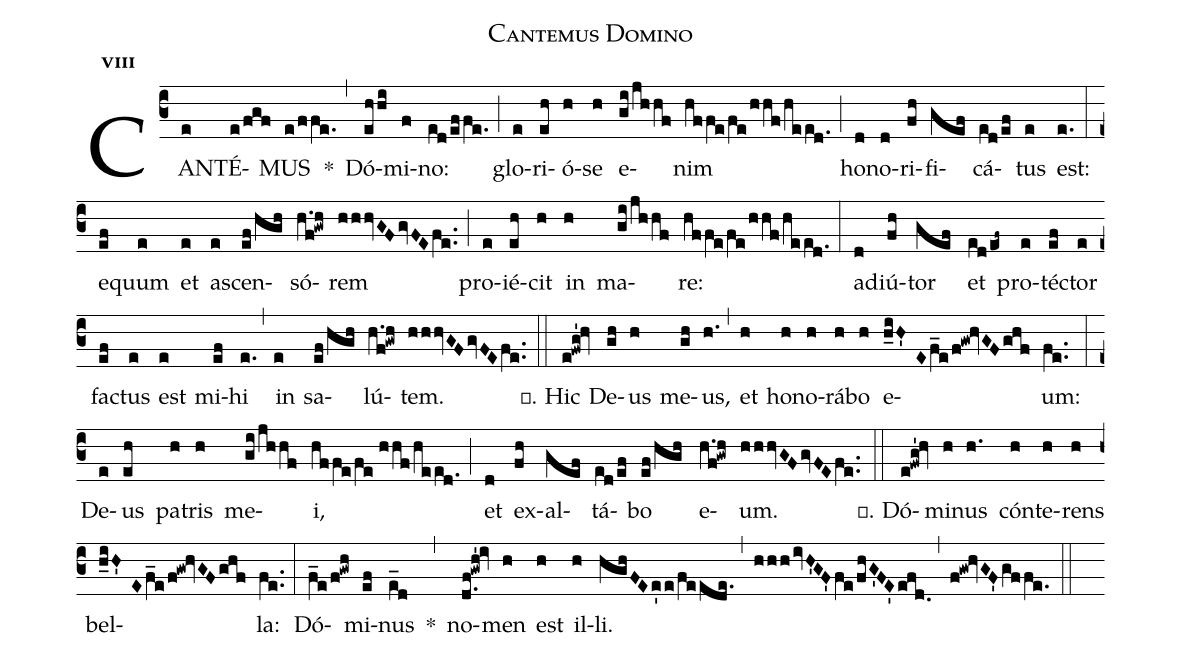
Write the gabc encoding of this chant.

name:Cantemus Domino;
mode:8;
%%
(c3) CAN(e)TÉ(e/fgf)MUS(e/ffe.) *(,) Dó(ehhi)mi(f)no:(ed/effe.) (;) glo(e)ri(eh)ó(h)se(h) e(gi/jhhf)nim(hffe/fe/hhf/heed.) (;) ho(d)no(d)ri(fh)fi(gef)cá(ed/ef)tus(e) est:(e.) (:) e(ef)quum(e) et(e) a(e)scen(ef/hgh)só(h.f!gwh)rem(hhhvGFgvFEfe..) (;) pro(e)ié(eh)cit(h) in(h) ma(gi/jhhf)re:(hffe/fe/hhf/heed.) (:) ad(d)iú(fh)tor(gef) et(ed/ef~) pro(e)téc(ef)tor(e) fac(ef)tus(e) est(e) mi(ef)hi(e.) (,) in(e) sa(ef/hgh)lú(h.f!gwh)tem.(hhhvGF/gvFEfe..) (::) ℣. Hic(e!fwg'!hv) De(gh)us(h) me(gh)us,(h.) (,) et(h) ho(h)no(h)rá(h)bo(h) e(h_iH'E/f_e/f!gw!hvGF/ghf)um:(fe..) (:) De(e)us(eh) pa(h)tris(h) me(gi/jhhf)i,(hffe/fe//hhf/heed.) (;) et(d) ex(fh)al(gef)tá(ed/ef)bo(ef/hgh) e(h.f!gwh)um.(hhhvGFgvFEfe..) (::) ℣. Dó(e!fwg'!hv)mi(h)nus(h.) cón(h)te(h)rens(h) bel(h_iH'E/f_e/f!gw!hvGF/ghf)la:(fe..) (:) Dó(f_e/f!gwh)mi(ef)nus(e_d) *(,) no(d.f!gwh'!iv)men(h) est(h) il(h)li.(hghFEe'e/feede.) (,) (hhhivH'GF'fe/fhG'FE'/efd.) (,) (f!gw!hvGF'gffe.) (::)
